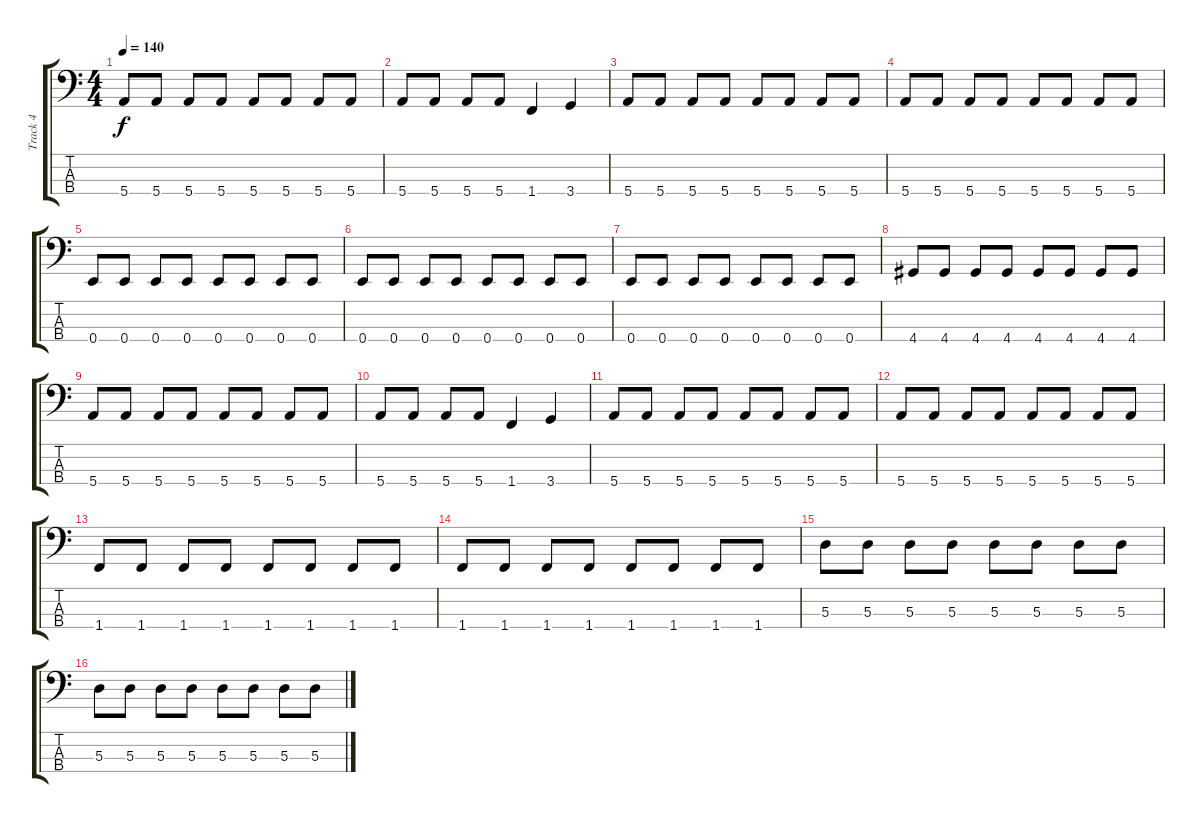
\track ("Track 4" "Track 4") {instrument electricbassfinger}
\staff {score tabs}
\tuning (G2 D2 A1 E1) {hide}
\ts (4 4)
\tempo 140
\clef f4
\ks c
5.4.8{dy f} 5.4.8 5.4.8 5.4.8 5.4.8 5.4.8 5.4.8 5.4.8 |
5.4.8 5.4.8 5.4.8 5.4.8 1.4.4 3.4.4 |
5.4.8 5.4.8 5.4.8 5.4.8 5.4.8 5.4.8 5.4.8 5.4.8 |
5.4.8 5.4.8 5.4.8 5.4.8 5.4.8 5.4.8 5.4.8 5.4.8 |
0.4.8 0.4.8 0.4.8 0.4.8 0.4.8 0.4.8 0.4.8 0.4.8 |
0.4.8 0.4.8 0.4.8 0.4.8 0.4.8 0.4.8 0.4.8 0.4.8 |
0.4.8 0.4.8 0.4.8 0.4.8 0.4.8 0.4.8 0.4.8 0.4.8 |
4.4.8 4.4.8 4.4.8 4.4.8 4.4.8 4.4.8 4.4.8 4.4.8 |
5.4.8 5.4.8 5.4.8 5.4.8 5.4.8 5.4.8 5.4.8 5.4.8 |
5.4.8 5.4.8 5.4.8 5.4.8 1.4.4 3.4.4 |
5.4.8 5.4.8 5.4.8 5.4.8 5.4.8 5.4.8 5.4.8 5.4.8 |
5.4.8 5.4.8 5.4.8 5.4.8 5.4.8 5.4.8 5.4.8 5.4.8 |
1.4.8 1.4.8 1.4.8 1.4.8 1.4.8 1.4.8 1.4.8 1.4.8 |
1.4.8 1.4.8 1.4.8 1.4.8 1.4.8 1.4.8 1.4.8 1.4.8 |
5.3.8 5.3.8 5.3.8 5.3.8 5.3.8 5.3.8 5.3.8 5.3.8 |
5.3.8 5.3.8 5.3.8 5.3.8 5.3.8 5.3.8 5.3.8 5.3.8
